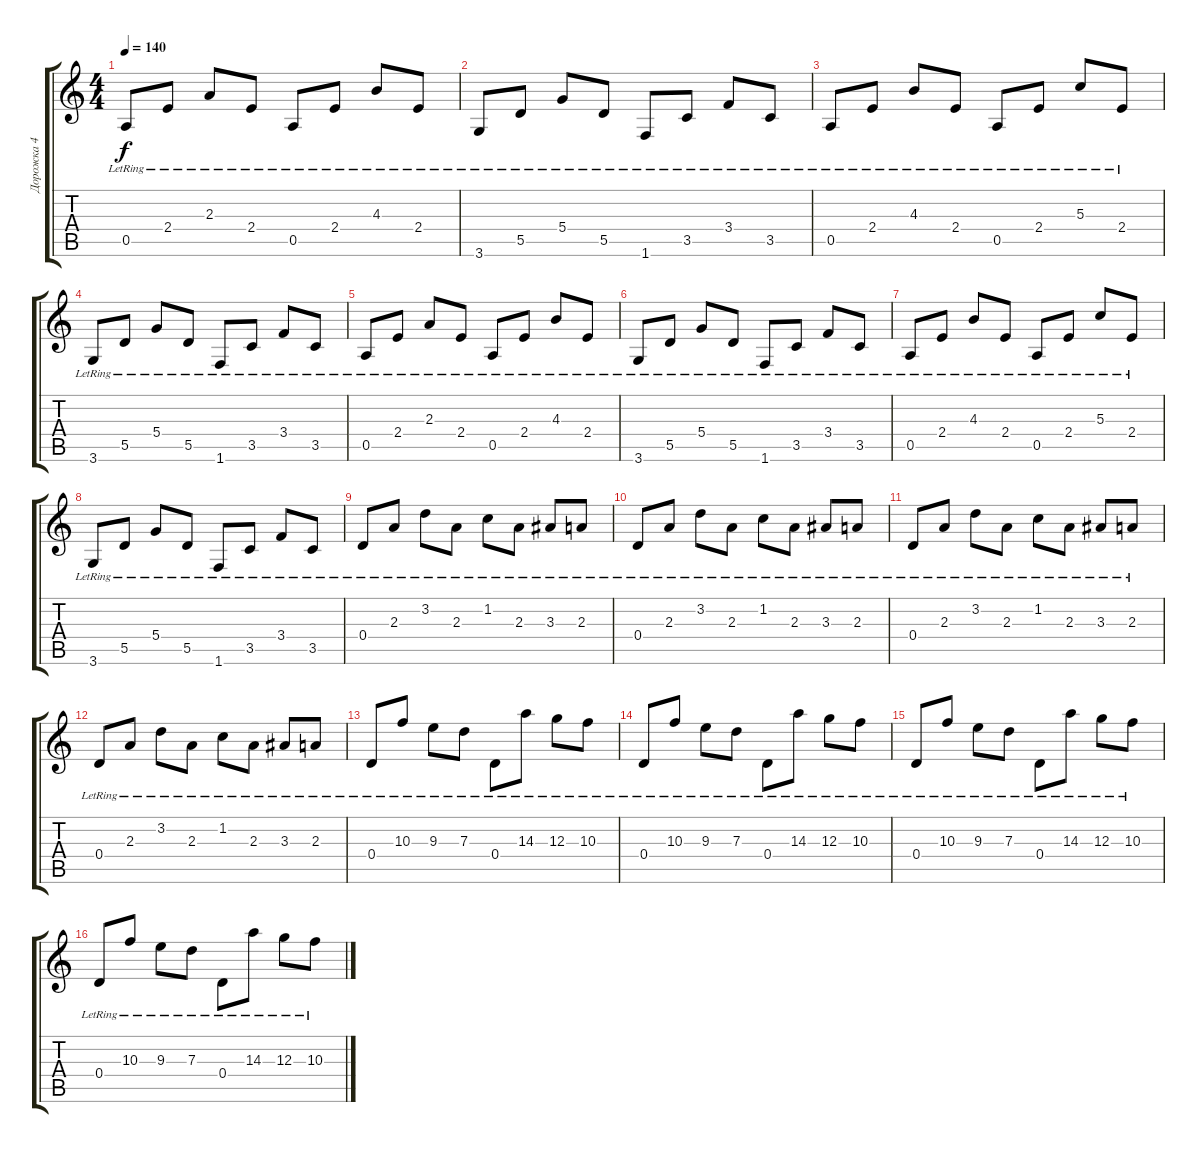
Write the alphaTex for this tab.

\track ("Дорожка 4" "Дорожка 4") {instrument acousticguitarsteel}
\staff {score tabs}
\tuning (E4 B3 G3 D3 A2 E2) {hide}
\ts (4 4)
\tempo 140
\clef g2
\ks c
0.5{lr}.8{dy f} 2.4{lr}.8 2.3{lr}.8 2.4{lr}.8 0.5{lr}.8 2.4{lr}.8 4.3{lr}.8 2.4{lr}.8 |
3.6{lr}.8 5.5{lr}.8 5.4{lr}.8 5.5{lr}.8 1.6{lr}.8 3.5{lr}.8 3.4{lr}.8 3.5{lr}.8 |
0.5{lr}.8 2.4{lr}.8 4.3{lr}.8 2.4{lr}.8 0.5{lr}.8 2.4{lr}.8 5.3{lr}.8 2.4{lr}.8 |
3.6{lr}.8 5.5{lr}.8 5.4{lr}.8 5.5{lr}.8 1.6{lr}.8 3.5{lr}.8 3.4{lr}.8 3.5{lr}.8 |
0.5{lr}.8 2.4{lr}.8 2.3{lr}.8 2.4{lr}.8 0.5{lr}.8 2.4{lr}.8 4.3{lr}.8 2.4{lr}.8 |
3.6{lr}.8 5.5{lr}.8 5.4{lr}.8 5.5{lr}.8 1.6{lr}.8 3.5{lr}.8 3.4{lr}.8 3.5{lr}.8 |
0.5{lr}.8 2.4{lr}.8 4.3{lr}.8 2.4{lr}.8 0.5{lr}.8 2.4{lr}.8 5.3{lr}.8 2.4{lr}.8 |
3.6{lr}.8 5.5{lr}.8 5.4{lr}.8 5.5{lr}.8 1.6{lr}.8 3.5{lr}.8 3.4{lr}.8 3.5{lr}.8 |
0.4{lr}.8 2.3{lr}.8 3.2{lr}.8 2.3{lr}.8 1.2{lr}.8 2.3{lr}.8 3.3{lr}.8 2.3{lr}.8 |
0.4{lr}.8 2.3{lr}.8 3.2{lr}.8 2.3{lr}.8 1.2{lr}.8 2.3{lr}.8 3.3{lr}.8 2.3{lr}.8 |
0.4{lr}.8 2.3{lr}.8 3.2{lr}.8 2.3{lr}.8 1.2{lr}.8 2.3{lr}.8 3.3{lr}.8 2.3{lr}.8 |
0.4{lr}.8 2.3{lr}.8 3.2{lr}.8 2.3{lr}.8 1.2{lr}.8 2.3{lr}.8 3.3{lr}.8 2.3{lr}.8 |
0.4{lr}.8 10.3{lr}.8 9.3{lr}.8 7.3{lr}.8 0.4{lr}.8 14.3{lr}.8 12.3{lr}.8 10.3{lr}.8 |
0.4{lr}.8 10.3{lr}.8 9.3{lr}.8 7.3{lr}.8 0.4{lr}.8 14.3{lr}.8 12.3{lr}.8 10.3{lr}.8 |
0.4{lr}.8 10.3{lr}.8 9.3{lr}.8 7.3{lr}.8 0.4{lr}.8 14.3{lr}.8 12.3{lr}.8 10.3{lr}.8 |
0.4{lr}.8 10.3{lr}.8 9.3{lr}.8 7.3{lr}.8 0.4{lr}.8 14.3{lr}.8 12.3{lr}.8 10.3{lr}.8
